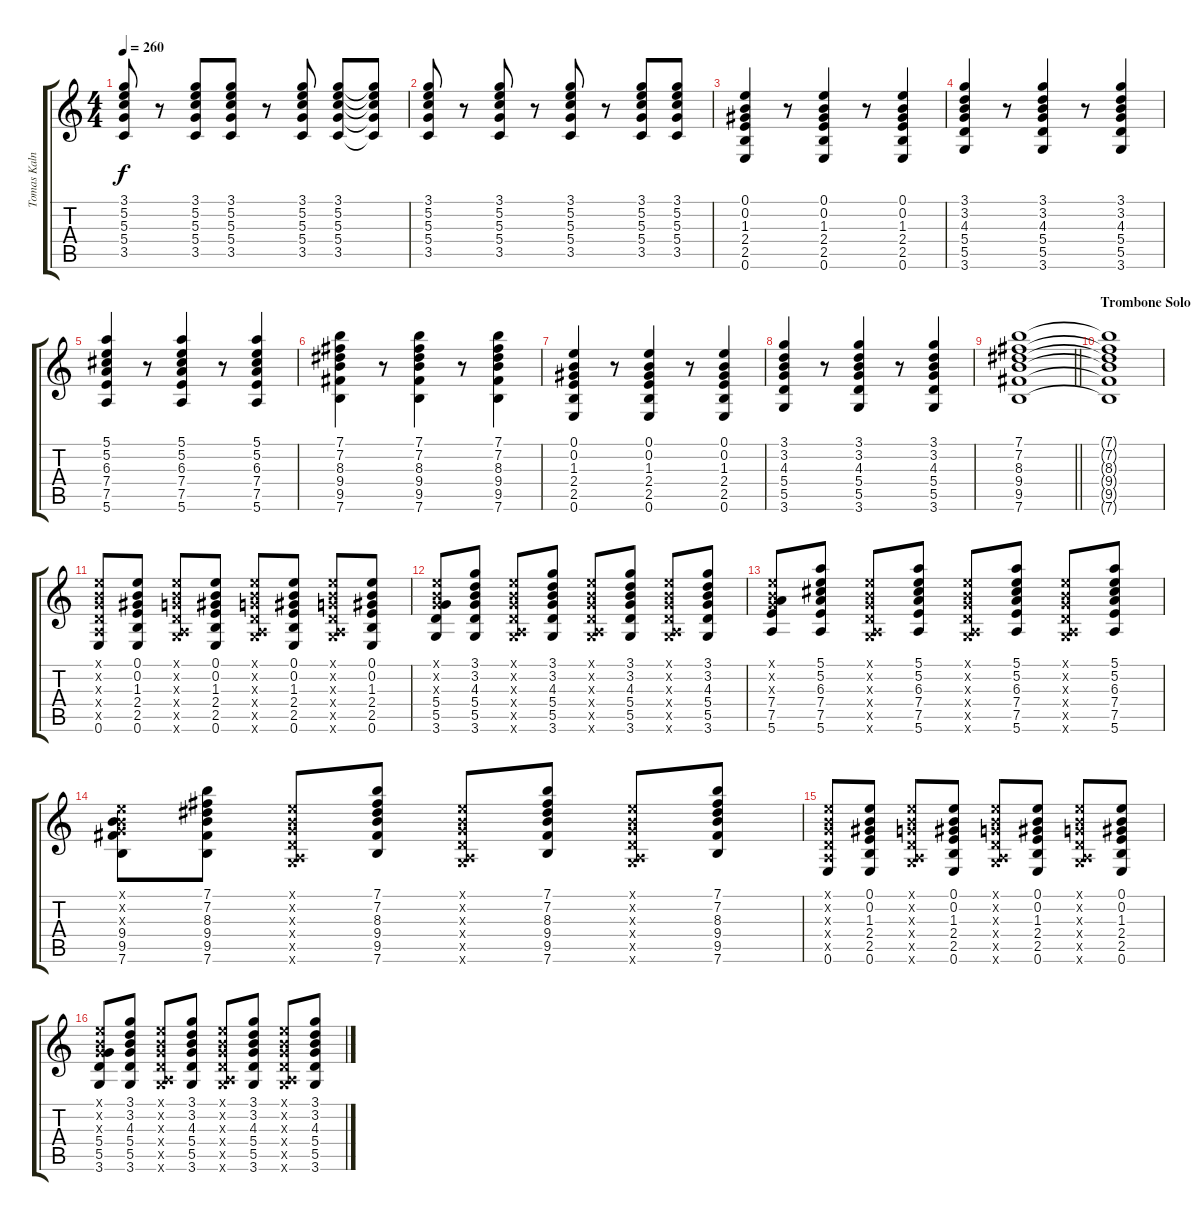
\track ("Tomas Kalnoky    - Guitar" "Tomas Kaln") {instrument electricguitarclean}
\staff {score tabs}
\tuning (E4 B3 G3 D3 A2 E2) {hide}
\ts (4 4)
\tempo 260
\clef g2
\ks c
(3.1 5.2 5.3 5.4 3.5).8{dy f} r.8 (3.1 5.2 5.3 5.4 3.5).8 (3.1 5.2 5.3 5.4 3.5).8 r.8 (3.1 5.2 5.3 5.4 3.5).8 (3.1 5.2 5.3 5.4 3.5).8 (3.1{t} 5.2{t} 5.3{t} 5.4{t} 3.5{t}).8 |
(3.1 5.2 5.3 5.4 3.5).8 r.8 (3.1 5.2 5.3 5.4 3.5).8 r.8 (3.1 5.2 5.3 5.4 3.5).8 r.8 (3.1 5.2 5.3 5.4 3.5).8 (3.1 5.2 5.3 5.4 3.5).8 |
(0.1 0.2 1.3 2.4 2.5 0.6).4 r.8 (0.1 0.2 1.3 2.4 2.5 0.6).4 r.8 (0.1 0.2 1.3 2.4 2.5 0.6).4 |
(3.1 3.2 4.3 5.4 5.5 3.6).4 r.8 (3.1 3.2 4.3 5.4 5.5 3.6).4 r.8 (3.1 3.2 4.3 5.4 5.5 3.6).4 |
(5.1 5.2 6.3 7.4 7.5 5.6).4 r.8 (5.1 5.2 6.3 7.4 7.5 5.6).4 r.8 (5.1 5.2 6.3 7.4 7.5 5.6).4 |
(7.1 7.2 8.3 9.4 9.5 7.6).4 r.8 (7.1 7.2 8.3 9.4 9.5 7.6).4 r.8 (7.1 7.2 8.3 9.4 9.5 7.6).4 |
(0.1 0.2 1.3 2.4 2.5 0.6).4 r.8 (0.1 0.2 1.3 2.4 2.5 0.6).4 r.8 (0.1 0.2 1.3 2.4 2.5 0.6).4 |
(3.1 3.2 4.3 5.4 5.5 3.6).4 r.8 (3.1 3.2 4.3 5.4 5.5 3.6).4 r.8 (3.1 3.2 4.3 5.4 5.5 3.6).4 |
\barLineRight lightlight
(7.1 7.2 8.3 9.4 9.5 7.6).1 |
\section ("" "Trombone Solo")
(7.1{t} 7.2{t} 8.3{t} 9.4{t} 9.5{t} 7.6{t}).1 |
(0.1{x} 0.2{x} 0.3{x} 0.4{x} 0.5{x} 0.6).8 (0.1 0.2 1.3 2.4 2.5 0.6).8 (0.1{x} 0.2{x} 0.3{x} 0.4{x} 0.5{x} 3.6{x}).8 (0.1 0.2 1.3 2.4 2.5 0.6).8 (0.1{x} 0.2{x} 0.3{x} 0.4{x} 0.5{x} 3.6{x}).8 (0.1 0.2 1.3 2.4 2.5 0.6).8 (0.1{x} 0.2{x} 0.3{x} 0.4{x} 0.5{x} 3.6{x}).8 (0.1 0.2 1.3 2.4 2.5 0.6).8 |
(0.1{x} 0.2{x} 0.3{x} 5.4 5.5 3.6).8 (3.1 3.2 4.3 5.4 5.5 3.6).8 (0.1{x} 0.2{x} 0.3{x} 0.4{x} 0.5{x} 3.6{x}).8 (3.1 3.2 4.3 5.4 5.5 3.6).8 (0.1{x} 0.2{x} 0.3{x} 0.4{x} 0.5{x} 3.6{x}).8 (3.1 3.2 4.3 5.4 5.5 3.6).8 (0.1{x} 0.2{x} 0.3{x} 0.4{x} 0.5{x} 3.6{x}).8 (3.1 3.2 4.3 5.4 5.5 3.6).8 |
(0.1{x} 0.2{x} 0.3{x} 7.4 7.5 5.6).8 (5.1 5.2 6.3 7.4 7.5 5.6).8 (0.1{x} 0.2{x} 0.3{x} 0.4{x} 0.5{x} 3.6{x}).8 (5.1 5.2 6.3 7.4 7.5 5.6).8 (0.1{x} 0.2{x} 0.3{x} 0.4{x} 0.5{x} 3.6{x}).8 (5.1 5.2 6.3 7.4 7.5 5.6).8 (0.1{x} 0.2{x} 0.3{x} 0.4{x} 0.5{x} 3.6{x}).8 (5.1 5.2 6.3 7.4 7.5 5.6).8 |
(0.1{x} 0.2{x} 0.3{x} 9.4 9.5 7.6).8 (7.1 7.2 8.3 9.4 9.5 7.6).8 (0.1{x} 0.2{x} 0.3{x} 0.4{x} 0.5{x} 3.6{x}).8 (7.1 7.2 8.3 9.4 9.5 7.6).8 (0.1{x} 0.2{x} 0.3{x} 0.4{x} 0.5{x} 3.6{x}).8 (7.1 7.2 8.3 9.4 9.5 7.6).8 (0.1{x} 0.2{x} 0.3{x} 0.4{x} 0.5{x} 3.6{x}).8 (7.1 7.2 8.3 9.4 9.5 7.6).8 |
(0.1{x} 0.2{x} 0.3{x} 0.4{x} 0.5{x} 0.6).8 (0.1 0.2 1.3 2.4 2.5 0.6).8 (0.1{x} 0.2{x} 0.3{x} 0.4{x} 0.5{x} 3.6{x}).8 (0.1 0.2 1.3 2.4 2.5 0.6).8 (0.1{x} 0.2{x} 0.3{x} 0.4{x} 0.5{x} 3.6{x}).8 (0.1 0.2 1.3 2.4 2.5 0.6).8 (0.1{x} 0.2{x} 0.3{x} 0.4{x} 0.5{x} 3.6{x}).8 (0.1 0.2 1.3 2.4 2.5 0.6).8 |
(0.1{x} 0.2{x} 0.3{x} 5.4 5.5 3.6).8 (3.1 3.2 4.3 5.4 5.5 3.6).8 (0.1{x} 0.2{x} 0.3{x} 0.4{x} 0.5{x} 3.6{x}).8 (3.1 3.2 4.3 5.4 5.5 3.6).8 (0.1{x} 0.2{x} 0.3{x} 0.4{x} 0.5{x} 3.6{x}).8 (3.1 3.2 4.3 5.4 5.5 3.6).8 (0.1{x} 0.2{x} 0.3{x} 0.4{x} 0.5{x} 3.6{x}).8 (3.1 3.2 4.3 5.4 5.5 3.6).8
